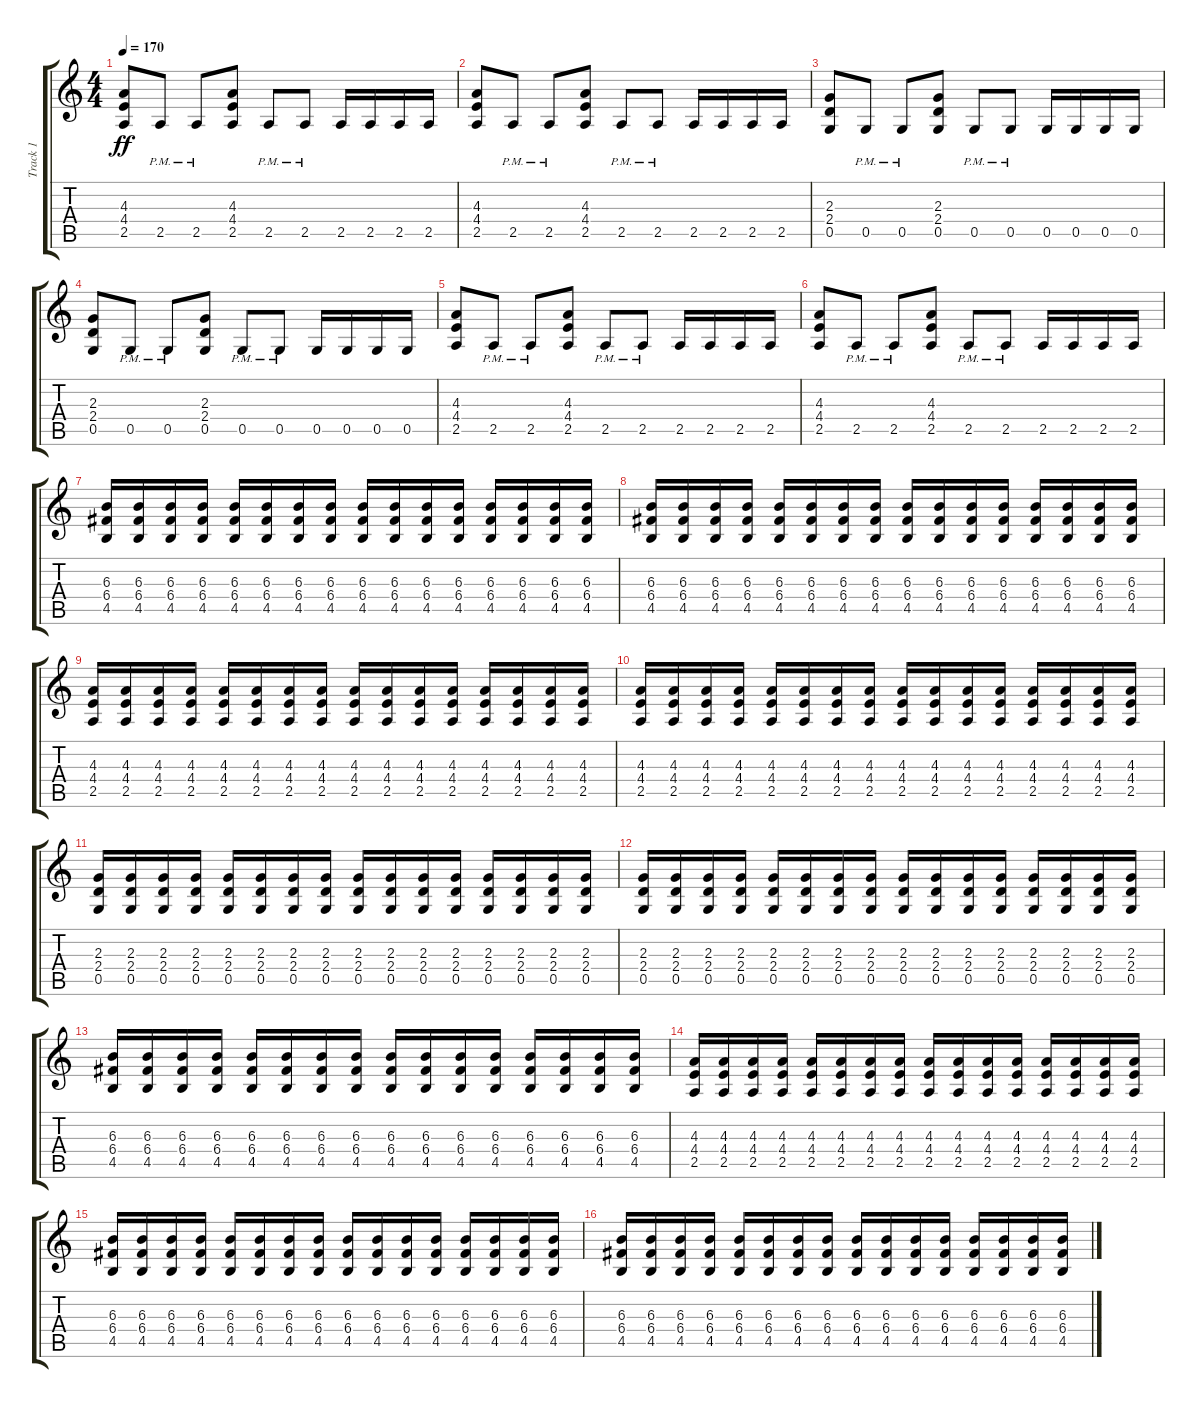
\track ("Track 1" "Track 1") {instrument distortionguitar}
\staff {score tabs}
\tuning (D4 A3 F3 C3 G2 D2) {hide}
\ts (4 4)
\tempo 170
\clef g2
\ks c
(4.3 4.4 2.5).8{dy ff} 2.5{pm}.8 2.5{pm}.8 (4.3 4.4 2.5).8 2.5{pm}.8 2.5{pm}.8 2.5.16 2.5.16 2.5.16 2.5.16 |
(4.3 4.4 2.5).8 2.5{pm}.8 2.5{pm}.8 (4.3 4.4 2.5).8 2.5{pm}.8 2.5{pm}.8 2.5.16 2.5.16 2.5.16 2.5.16 |
(2.3 2.4 0.5).8 0.5{pm}.8 0.5{pm}.8 (2.3 2.4 0.5).8 0.5{pm}.8 0.5{pm}.8 0.5.16 0.5.16 0.5.16 0.5.16 |
(2.3 2.4 0.5).8 0.5{pm}.8 0.5{pm}.8 (2.3 2.4 0.5).8 0.5{pm}.8 0.5{pm}.8 0.5.16 0.5.16 0.5.16 0.5.16 |
(4.3 4.4 2.5).8 2.5{pm}.8 2.5{pm}.8 (4.3 4.4 2.5).8 2.5{pm}.8 2.5{pm}.8 2.5.16 2.5.16 2.5.16 2.5.16 |
(4.3 4.4 2.5).8 2.5{pm}.8 2.5{pm}.8 (4.3 4.4 2.5).8 2.5{pm}.8 2.5{pm}.8 2.5.16 2.5.16 2.5.16 2.5.16 |
(6.3 6.4 4.5).16 (6.3 6.4 4.5).16 (6.3 6.4 4.5).16 (6.3 6.4 4.5).16 (6.3 6.4 4.5).16 (6.3 6.4 4.5).16 (6.3 6.4 4.5).16 (6.3 6.4 4.5).16 (6.3 6.4 4.5).16 (6.3 6.4 4.5).16 (6.3 6.4 4.5).16 (6.3 6.4 4.5).16 (6.3 6.4 4.5).16 (6.3 6.4 4.5).16 (6.3 6.4 4.5).16 (6.3 6.4 4.5).16 |
(6.3 6.4 4.5).16 (6.3 6.4 4.5).16 (6.3 6.4 4.5).16 (6.3 6.4 4.5).16 (6.3 6.4 4.5).16 (6.3 6.4 4.5).16 (6.3 6.4 4.5).16 (6.3 6.4 4.5).16 (6.3 6.4 4.5).16 (6.3 6.4 4.5).16 (6.3 6.4 4.5).16 (6.3 6.4 4.5).16 (6.3 6.4 4.5).16 (6.3 6.4 4.5).16 (6.3 6.4 4.5).16 (6.3 6.4 4.5).16 |
(4.3 4.4 2.5).16 (4.3 4.4 2.5).16 (4.3 4.4 2.5).16 (4.3 4.4 2.5).16 (4.3 4.4 2.5).16 (4.3 4.4 2.5).16 (4.3 4.4 2.5).16 (4.3 4.4 2.5).16 (4.3 4.4 2.5).16 (4.3 4.4 2.5).16 (4.3 4.4 2.5).16 (4.3 4.4 2.5).16 (4.3 4.4 2.5).16 (4.3 4.4 2.5).16 (4.3 4.4 2.5).16 (4.3 4.4 2.5).16 |
(4.3 4.4 2.5).16 (4.3 4.4 2.5).16 (4.3 4.4 2.5).16 (4.3 4.4 2.5).16 (4.3 4.4 2.5).16 (4.3 4.4 2.5).16 (4.3 4.4 2.5).16 (4.3 4.4 2.5).16 (4.3 4.4 2.5).16 (4.3 4.4 2.5).16 (4.3 4.4 2.5).16 (4.3 4.4 2.5).16 (4.3 4.4 2.5).16 (4.3 4.4 2.5).16 (4.3 4.4 2.5).16 (4.3 4.4 2.5).16 |
(2.3 2.4 0.5).16 (2.3 2.4 0.5).16 (2.3 2.4 0.5).16 (2.3 2.4 0.5).16 (2.3 2.4 0.5).16 (2.3 2.4 0.5).16 (2.3 2.4 0.5).16 (2.3 2.4 0.5).16 (2.3 2.4 0.5).16 (2.3 2.4 0.5).16 (2.3 2.4 0.5).16 (2.3 2.4 0.5).16 (2.3 2.4 0.5).16 (2.3 2.4 0.5).16 (2.3 2.4 0.5).16 (2.3 2.4 0.5).16 |
(2.3 2.4 0.5).16 (2.3 2.4 0.5).16 (2.3 2.4 0.5).16 (2.3 2.4 0.5).16 (2.3 2.4 0.5).16 (2.3 2.4 0.5).16 (2.3 2.4 0.5).16 (2.3 2.4 0.5).16 (2.3 2.4 0.5).16 (2.3 2.4 0.5).16 (2.3 2.4 0.5).16 (2.3 2.4 0.5).16 (2.3 2.4 0.5).16 (2.3 2.4 0.5).16 (2.3 2.4 0.5).16 (2.3 2.4 0.5).16 |
(6.3 6.4 4.5).16 (6.3 6.4 4.5).16 (6.3 6.4 4.5).16 (6.3 6.4 4.5).16 (6.3 6.4 4.5).16 (6.3 6.4 4.5).16 (6.3 6.4 4.5).16 (6.3 6.4 4.5).16 (6.3 6.4 4.5).16 (6.3 6.4 4.5).16 (6.3 6.4 4.5).16 (6.3 6.4 4.5).16 (6.3 6.4 4.5).16 (6.3 6.4 4.5).16 (6.3 6.4 4.5).16 (6.3 6.4 4.5).16 |
(4.3 4.4 2.5).16 (4.3 4.4 2.5).16 (4.3 4.4 2.5).16 (4.3 4.4 2.5).16 (4.3 4.4 2.5).16 (4.3 4.4 2.5).16 (4.3 4.4 2.5).16 (4.3 4.4 2.5).16 (4.3 4.4 2.5).16 (4.3 4.4 2.5).16 (4.3 4.4 2.5).16 (4.3 4.4 2.5).16 (4.3 4.4 2.5).16 (4.3 4.4 2.5).16 (4.3 4.4 2.5).16 (4.3 4.4 2.5).16 |
(6.3 6.4 4.5).16 (6.3 6.4 4.5).16 (6.3 6.4 4.5).16 (6.3 6.4 4.5).16 (6.3 6.4 4.5).16 (6.3 6.4 4.5).16 (6.3 6.4 4.5).16 (6.3 6.4 4.5).16 (6.3 6.4 4.5).16 (6.3 6.4 4.5).16 (6.3 6.4 4.5).16 (6.3 6.4 4.5).16 (6.3 6.4 4.5).16 (6.3 6.4 4.5).16 (6.3 6.4 4.5).16 (6.3 6.4 4.5).16 |
(6.3 6.4 4.5).16 (6.3 6.4 4.5).16 (6.3 6.4 4.5).16 (6.3 6.4 4.5).16 (6.3 6.4 4.5).16 (6.3 6.4 4.5).16 (6.3 6.4 4.5).16 (6.3 6.4 4.5).16 (6.3 6.4 4.5).16 (6.3 6.4 4.5).16 (6.3 6.4 4.5).16 (6.3 6.4 4.5).16 (6.3 6.4 4.5).16 (6.3 6.4 4.5).16 (6.3 6.4 4.5).16 (6.3 6.4 4.5).16
